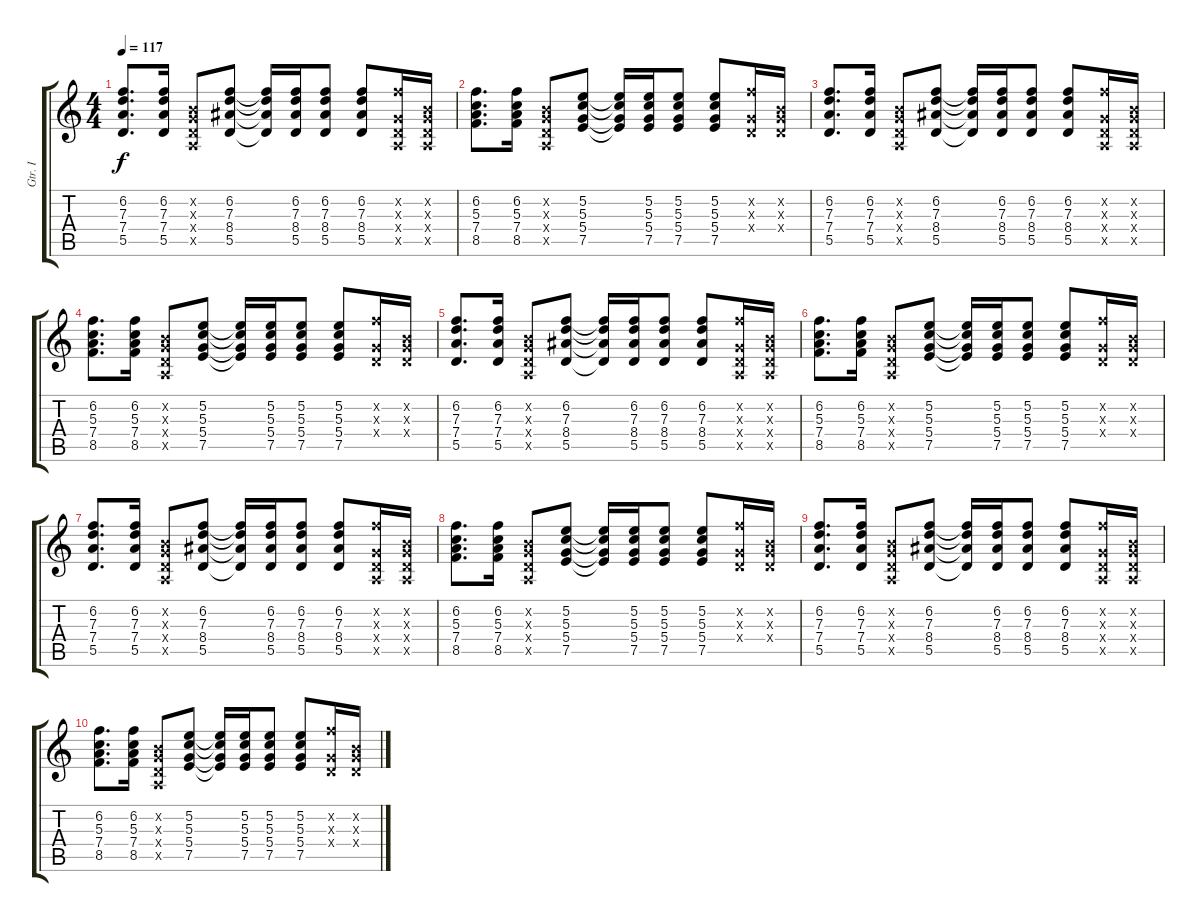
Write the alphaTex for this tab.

\track ("Gtr. I" "Gtr. I") {instrument electricguitarclean}
\staff {score tabs}
\tuning (E4 B3 G3 D3 A2 E2) {hide}
\ts (4 4)
\tempo 117
\clef g2
\ks c
(6.2 7.3 7.4 5.5).8{d dy f} (6.2 7.3 7.4 5.5).16 (0.2{x} 0.3{x} 0.4{x} 0.5{x}).8 (6.2 7.3 8.4 5.5).8 (6.2{t} 7.3{t} 8.4{t} 5.5{t}).16 (6.2 7.3 8.4 5.5).16 (6.2 7.3 8.4 5.5).8 (6.2 7.3 8.4 5.5).8 (6.2{x} 0.3{x} 0.4{x} 0.5{x}).16 (0.2{x} 0.3{x} 0.4{x} 0.5{x}).16 |
(6.2 5.3 7.4 8.5).8{d} (6.2 5.3 7.4 8.5).16 (0.2{x} 0.3{x} 0.4{x} 0.5{x}).8 (5.2 5.3 5.4 7.5).8 (5.2{t} 5.3{t} 5.4{t} 7.5{t}).16 (5.2 5.3 5.4 7.5).16 (5.2 5.3 5.4 7.5).8 (5.2 5.3 5.4 7.5).8 (6.2{x} 0.3{x} 0.4{x}).16 (0.2{x} 0.3{x} 0.4{x}).16 |
(6.2 7.3 7.4 5.5).8{d} (6.2 7.3 7.4 5.5).16 (0.2{x} 0.3{x} 0.4{x} 0.5{x}).8 (6.2 7.3 8.4 5.5).8 (6.2{t} 7.3{t} 8.4{t} 5.5{t}).16 (6.2 7.3 8.4 5.5).16 (6.2 7.3 8.4 5.5).8 (6.2 7.3 8.4 5.5).8 (6.2{x} 0.3{x} 0.4{x} 0.5{x}).16 (0.2{x} 0.3{x} 0.4{x} 0.5{x}).16 |
(6.2 5.3 7.4 8.5).8{d} (6.2 5.3 7.4 8.5).16 (0.2{x} 0.3{x} 0.4{x} 0.5{x}).8 (5.2 5.3 5.4 7.5).8 (5.2{t} 5.3{t} 5.4{t} 7.5{t}).16 (5.2 5.3 5.4 7.5).16 (5.2 5.3 5.4 7.5).8 (5.2 5.3 5.4 7.5).8 (6.2{x} 0.3{x} 0.4{x}).16 (0.2{x} 0.3{x} 0.4{x}).16 |
(6.2 7.3 7.4 5.5).8{d} (6.2 7.3 7.4 5.5).16 (0.2{x} 0.3{x} 0.4{x} 0.5{x}).8 (6.2 7.3 8.4 5.5).8 (6.2{t} 7.3{t} 8.4{t} 5.5{t}).16 (6.2 7.3 8.4 5.5).16 (6.2 7.3 8.4 5.5).8 (6.2 7.3 8.4 5.5).8 (6.2{x} 0.3{x} 0.4{x} 0.5{x}).16 (0.2{x} 0.3{x} 0.4{x} 0.5{x}).16 |
(6.2 5.3 7.4 8.5).8{d} (6.2 5.3 7.4 8.5).16 (0.2{x} 0.3{x} 0.4{x} 0.5{x}).8 (5.2 5.3 5.4 7.5).8 (5.2{t} 5.3{t} 5.4{t} 7.5{t}).16 (5.2 5.3 5.4 7.5).16 (5.2 5.3 5.4 7.5).8 (5.2 5.3 5.4 7.5).8 (6.2{x} 0.3{x} 0.4{x}).16 (0.2{x} 0.3{x} 0.4{x}).16 |
(6.2 7.3 7.4 5.5).8{d} (6.2 7.3 7.4 5.5).16 (0.2{x} 0.3{x} 0.4{x} 0.5{x}).8 (6.2 7.3 8.4 5.5).8 (6.2{t} 7.3{t} 8.4{t} 5.5{t}).16 (6.2 7.3 8.4 5.5).16 (6.2 7.3 8.4 5.5).8 (6.2 7.3 8.4 5.5).8 (6.2{x} 0.3{x} 0.4{x} 0.5{x}).16 (0.2{x} 0.3{x} 0.4{x} 0.5{x}).16 |
(6.2 5.3 7.4 8.5).8{d} (6.2 5.3 7.4 8.5).16 (0.2{x} 0.3{x} 0.4{x} 0.5{x}).8 (5.2 5.3 5.4 7.5).8 (5.2{t} 5.3{t} 5.4{t} 7.5{t}).16 (5.2 5.3 5.4 7.5).16 (5.2 5.3 5.4 7.5).8 (5.2 5.3 5.4 7.5).8 (6.2{x} 0.3{x} 0.4{x}).16 (0.2{x} 0.3{x} 0.4{x}).16 |
(6.2 7.3 7.4 5.5).8{d} (6.2 7.3 7.4 5.5).16 (0.2{x} 0.3{x} 0.4{x} 0.5{x}).8 (6.2 7.3 8.4 5.5).8 (6.2{t} 7.3{t} 8.4{t} 5.5{t}).16 (6.2 7.3 8.4 5.5).16 (6.2 7.3 8.4 5.5).8 (6.2 7.3 8.4 5.5).8 (6.2{x} 0.3{x} 0.4{x} 0.5{x}).16 (0.2{x} 0.3{x} 0.4{x} 0.5{x}).16 |
(6.2 5.3 7.4 8.5).8{d} (6.2 5.3 7.4 8.5).16 (0.2{x} 0.3{x} 0.4{x} 0.5{x}).8 (5.2 5.3 5.4 7.5).8 (5.2{t} 5.3{t} 5.4{t} 7.5{t}).16 (5.2 5.3 5.4 7.5).16 (5.2 5.3 5.4 7.5).8 (5.2 5.3 5.4 7.5).8 (6.2{x} 0.3{x} 0.4{x}).16 (0.2{x} 0.3{x} 0.4{x}).16
